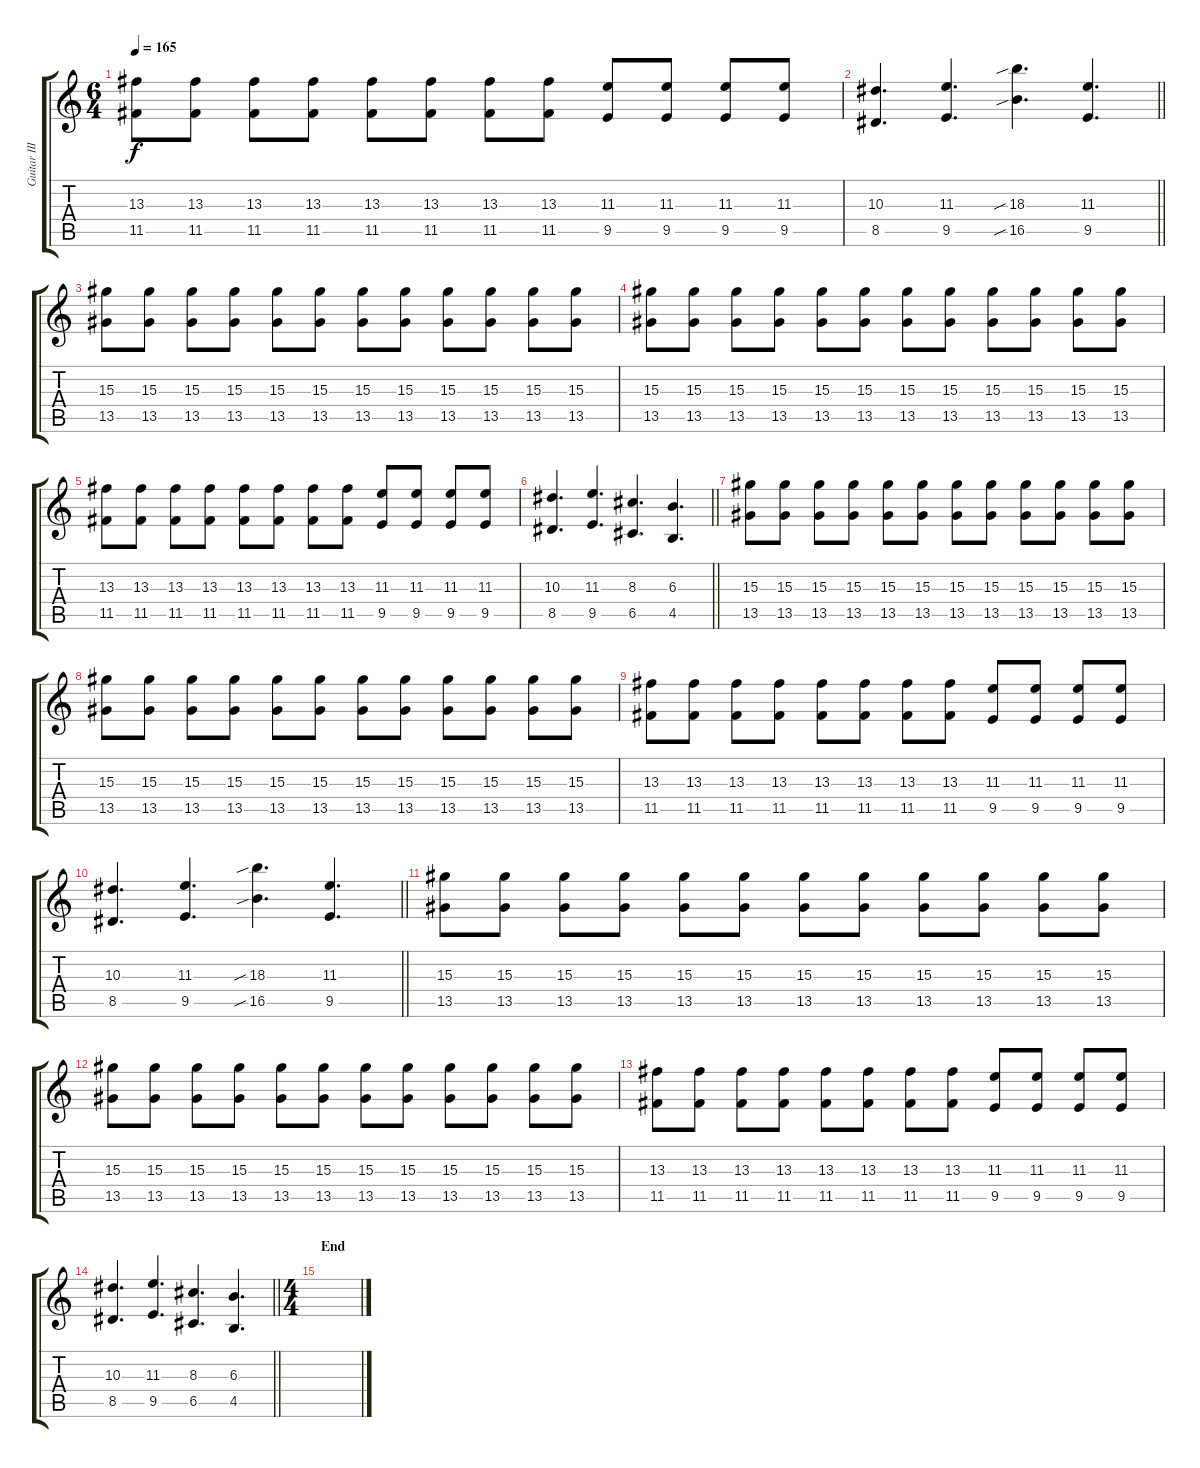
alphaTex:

\track ("Guitar IIII" "Guitar III") {instrument electricguitarjazz}
\staff {score tabs}
\tuning (D4 A3 F3 C3 G2 C2) {hide}
\ts (6 4)
\tempo 165
\clef g2
\ks c
(13.3 11.5).8{dy f} (13.3 11.5).8 (13.3 11.5).8 (13.3 11.5).8 (13.3 11.5).8 (13.3 11.5).8 (13.3 11.5).8 (13.3 11.5).8 (11.3 9.5).8 (11.3 9.5).8 (11.3 9.5).8 (11.3 9.5).8 |
\barLineRight lightlight
(10.3 8.5).4{d} (11.3 9.5).4{d} (18.3{sib} 16.5{sib}).4{d} (11.3 9.5).4{d} |
\section ("" "")
(15.3 13.5).8{volume 12 instrument overdrivenguitar} (15.3 13.5).8 (15.3 13.5).8 (15.3 13.5).8 (15.3 13.5).8 (15.3 13.5).8 (15.3 13.5).8 (15.3 13.5).8 (15.3 13.5).8 (15.3 13.5).8 (15.3 13.5).8 (15.3 13.5).8 |
(15.3 13.5).8 (15.3 13.5).8 (15.3 13.5).8 (15.3 13.5).8 (15.3 13.5).8 (15.3 13.5).8 (15.3 13.5).8 (15.3 13.5).8 (15.3 13.5).8 (15.3 13.5).8 (15.3 13.5).8 (15.3 13.5).8 |
(13.3 11.5).8 (13.3 11.5).8 (13.3 11.5).8 (13.3 11.5).8 (13.3 11.5).8 (13.3 11.5).8 (13.3 11.5).8 (13.3 11.5).8 (11.3 9.5).8 (11.3 9.5).8 (11.3 9.5).8 (11.3 9.5).8 |
\barLineRight lightlight
(10.3 8.5).4{d} (11.3 9.5).4{d} (8.3 6.5).4{d} (6.3 4.5).4{d} |
\section ("" "")
(15.3 13.5).8{volume 12 instrument overdrivenguitar} (15.3 13.5).8 (15.3 13.5).8 (15.3 13.5).8 (15.3 13.5).8 (15.3 13.5).8 (15.3 13.5).8 (15.3 13.5).8 (15.3 13.5).8 (15.3 13.5).8 (15.3 13.5).8 (15.3 13.5).8 |
(15.3 13.5).8 (15.3 13.5).8 (15.3 13.5).8 (15.3 13.5).8 (15.3 13.5).8 (15.3 13.5).8 (15.3 13.5).8 (15.3 13.5).8 (15.3 13.5).8 (15.3 13.5).8 (15.3 13.5).8 (15.3 13.5).8 |
(13.3 11.5).8 (13.3 11.5).8 (13.3 11.5).8 (13.3 11.5).8 (13.3 11.5).8 (13.3 11.5).8 (13.3 11.5).8 (13.3 11.5).8 (11.3 9.5).8 (11.3 9.5).8 (11.3 9.5).8 (11.3 9.5).8 |
\barLineRight lightlight
(10.3 8.5).4{d} (11.3 9.5).4{d} (18.3{sib} 16.5{sib}).4{d} (11.3 9.5).4{d} |
\section ("" "")
(15.3 13.5).8{volume 12 instrument overdrivenguitar} (15.3 13.5).8 (15.3 13.5).8 (15.3 13.5).8 (15.3 13.5).8 (15.3 13.5).8 (15.3 13.5).8 (15.3 13.5).8 (15.3 13.5).8 (15.3 13.5).8 (15.3 13.5).8 (15.3 13.5).8 |
(15.3 13.5).8 (15.3 13.5).8 (15.3 13.5).8 (15.3 13.5).8 (15.3 13.5).8 (15.3 13.5).8 (15.3 13.5).8 (15.3 13.5).8 (15.3 13.5).8 (15.3 13.5).8 (15.3 13.5).8 (15.3 13.5).8 |
(13.3 11.5).8 (13.3 11.5).8 (13.3 11.5).8 (13.3 11.5).8 (13.3 11.5).8 (13.3 11.5).8 (13.3 11.5).8 (13.3 11.5).8 (11.3 9.5).8 (11.3 9.5).8 (11.3 9.5).8 (11.3 9.5).8 |
\barLineRight lightlight
(10.3 8.5).4{d} (11.3 9.5).4{d} (8.3 6.5).4{d} (6.3 4.5).4{d} |
\ts (4 4)
\section ("" "End")
